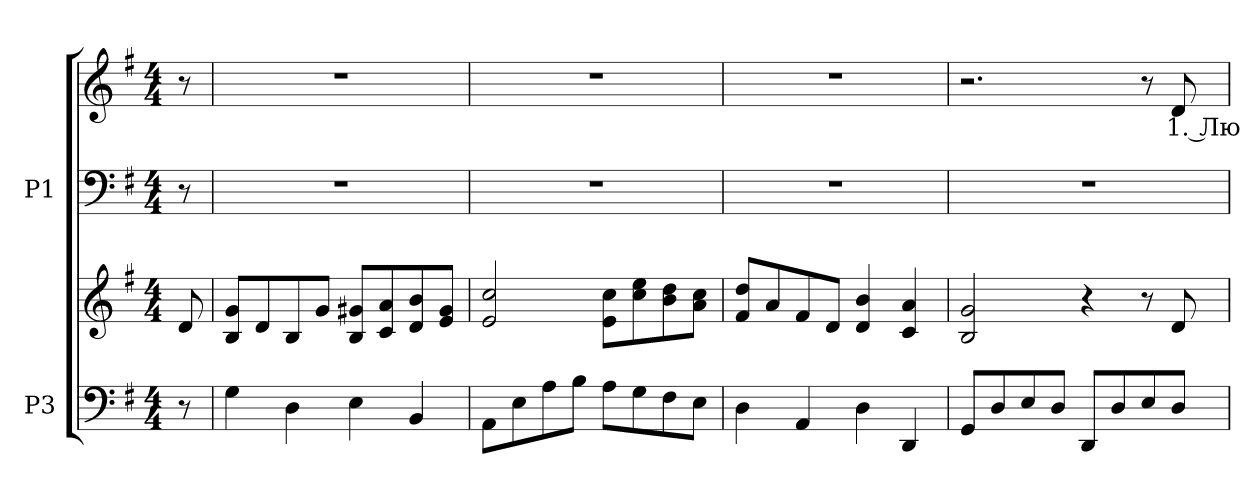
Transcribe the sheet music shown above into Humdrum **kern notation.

**kern	**kern	**kern	**kern	**text
*part2	*part2	*part1	*part1	*part1
*staff4	*staff3	*staff2	*staff1	*staff1
*I"P3	*	*I"P1	*	*
!!LO:PB:g=z
*clefF4	*clefG2	*clefF4	*clefG2	*
*k[f#]	*k[f#]	*k[f#]	*k[f#]	*
*G:	*G:	*G:	*G:	*
*M4/4	*M4/4	*M4/4	*M4/4	*
=1	=1	=1	=1	=1
8r	8di/	8r	8r	.
=2	=2	=2	=2	=2
4Gi\	8Bi/ 8giL	1r	1r	.
.	8di/	.	.	.
4Di\	8Bi/	.	.	.
.	8gi/J	.	.	.
4Ei\	8Bi/ 8g#XiL	.	.	.
.	8ci/ 8ai	.	.	.
4BBi/	8di/ 8bi	.	.	.
.	8ei/ 8g#iJ	.	.	.
=3	=3	=3	=3	=3
8AAi\L	2ei/ 2cci	1r	1r	.
8Ei\	.	.	.	.
8Ai\	.	.	.	.
8Bi\J	.	.	.	.
8Ai\L	8ei\ 8cciL	.	.	.
8Gi\	8cci\ 8eei	.	.	.
8F#i\	8bi\ 8ddi	.	.	.
8Ei\J	8ai\ 8cciJ	.	.	.
=4	=4	=4	=4	=4
4Di\	8f#i/ 8ddiL	1r	1r	.
.	8ai/	.	.	.
4AAi/	8f#i/	.	.	.
.	8di/J	.	.	.
4Di\	4di/ 4bi	.	.	.
4DDi/	4ci/ 4ai	.	.	.
!!LO:LB:g=z
=5	=5	=5	=5	=5
8GGi/L	2Bi/ 2gi	1r	2.r	.
8Di/	.	.	.	.
8Ei/	.	.	.	.
8Di/J	.	.	.	.
8DDi/L	4r	.	.	.
8Di/	.	.	.	.
8Ei/	8r	.	8r	.
!	!	!	!	!LO:LY:b:color=#000000
8Di/J	8di/	.	8di/	1. Лю-
=	=	=	=	=
*-	*-	*-	*-	*-
